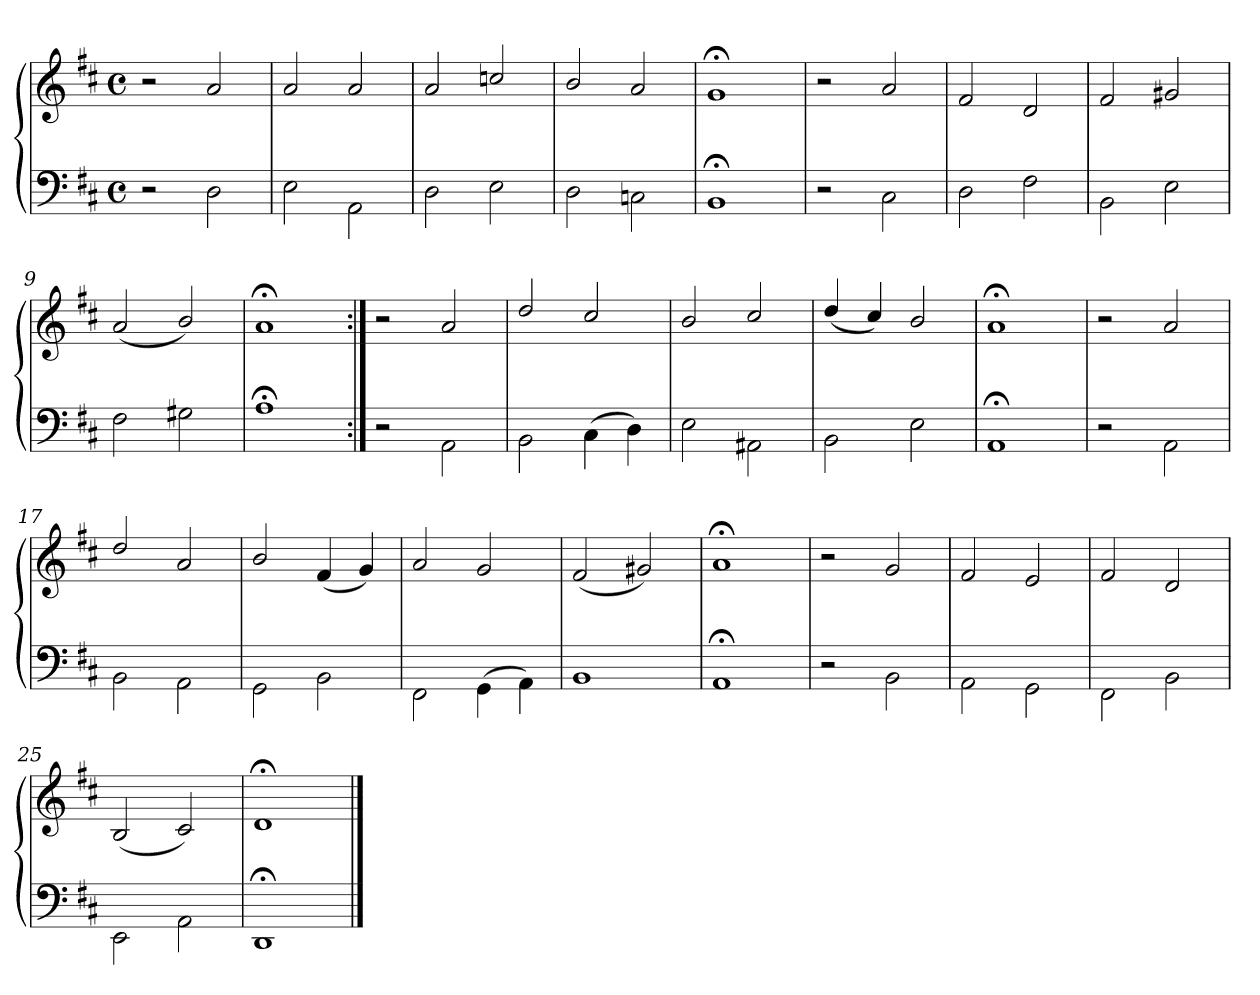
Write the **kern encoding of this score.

**kern	**kern
*part1	*part1
*staff2	*staff1
*clefF4	*clefG2
*k[f#c#]	*k[f#c#]
*M4/4	*M4/4
*met(c)	*met(c)
=1	=1
2r	2r
2D\	2a/
=2	=2
2E\	2a/
2AA\	2a/
=3	=3
2D\	2a/
2E\	2ccn/
=4	=4
2D\	2b/
2Cn\	2a/
=5	=5
1BB;\	1g;</
=6	=6
2r	2r
2C#\	2a/
=7	=7
2D\	2f#/
2F#\	2d/
=8	=8
2BB\	2f#/
2E\	2g#X/
=9	=9
2F#\	(2a/
2G#X\	2b/)
=10	=10
1A;\	1a;</
!!LO:LB:g=z
=11:|!	=11:|!
2r	2r
2AA\	2a/
=12	=12
2BB\	2dd/
(4C#\	2cc#/
4D\)	.
=13	=13
2E\	2b/
2AA#X\	2cc#/
=14	=14
2BB\	(4dd/
.	4cc#/)
2E\	2b/
=15	=15
1AA;\	1a;</
=16	=16
2r	2r
2AA\	2a/
=17	=17
2BB\	2dd/
2AA\	2a/
=18	=18
2GG\	2b/
2BB\	(4f#/
.	4g/)
=19	=19
2FF#\	2a/
(4GG\	2g/
4AA\)	.
=20	=20
1BB\	(2f#/
.	2g#X/)
=21	=21
1AA;\	1a;</
!!LO:LB:g=z
=22	=22
2r	2r
2BB\	2g/
=23	=23
2AA\	2f#/
2GG\	2e/
=24	=24
2FF#\	2f#/
2BB\	2d/
=25	=25
2EE\	(2B/
2AA\	2c#/)
=26	=26
1DD;\	1d;</
==	==
*-	*-
